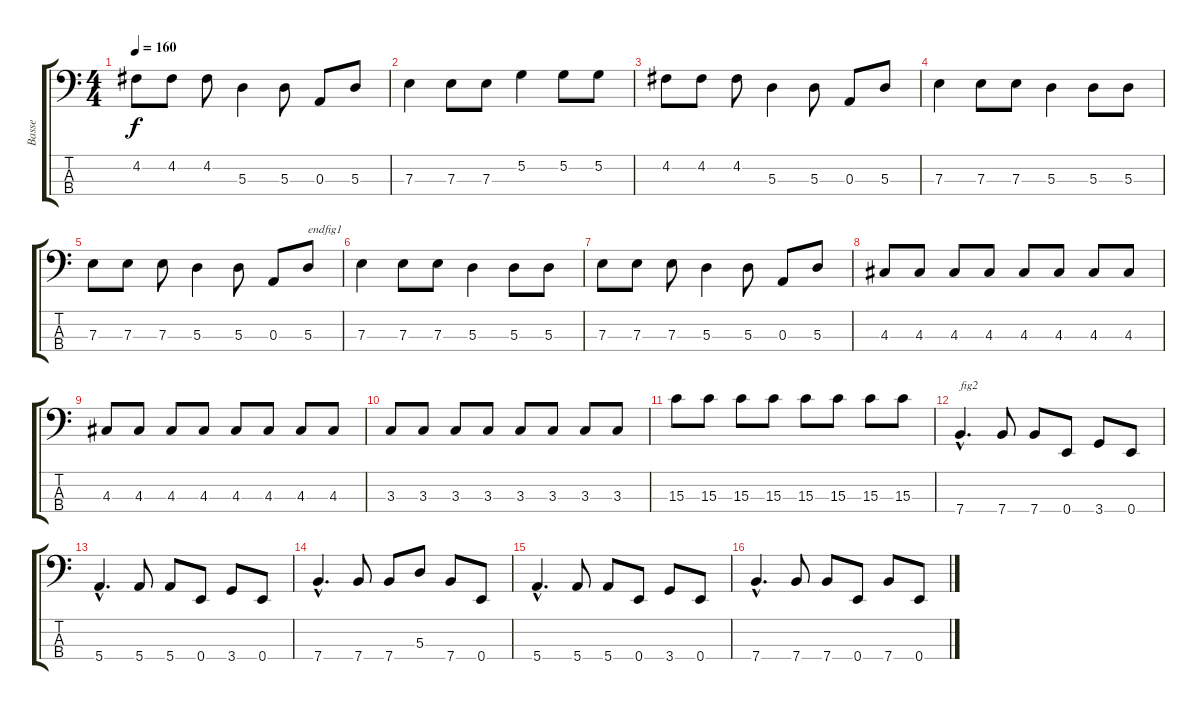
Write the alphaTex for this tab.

\track ("Basse" "Basse") {instrument electricbassfinger}
\staff {score tabs}
\tuning (G2 D2 A1 E1) {hide}
\ts (4 4)
\tempo 160
\clef f4
\ks c
4.2.8{dy f} 4.2.8 4.2.8 5.3.4 5.3.8 0.3.8 5.3.8 |
7.3.4 7.3.8 7.3.8 5.2.4 5.2.8 5.2.8 |
4.2.8 4.2.8 4.2.8 5.3.4 5.3.8 0.3.8 5.3.8 |
7.3.4 7.3.8 7.3.8 5.3.4 5.3.8 5.3.8 |
7.3.8 7.3.8 7.3.8 5.3.4 5.3.8 0.3.8 5.3.8{txt "endfig1"} |
7.3.4 7.3.8 7.3.8 5.3.4 5.3.8 5.3.8 |
7.3.8 7.3.8 7.3.8 5.3.4 5.3.8 0.3.8 5.3.8 |
4.3.8 4.3.8 4.3.8 4.3.8 4.3.8 4.3.8 4.3.8 4.3.8 |
4.3.8 4.3.8 4.3.8 4.3.8 4.3.8 4.3.8 4.3.8 4.3.8 |
3.3.8 3.3.8 3.3.8 3.3.8 3.3.8 3.3.8 3.3.8 3.3.8 |
15.3.8 15.3.8 15.3.8 15.3.8 15.3.8 15.3.8 15.3.8 15.3.8 |
7.4{hac}.4{d txt "fig2"} 7.4.8 7.4.8 0.4.8 3.4.8 0.4.8 |
5.4{hac}.4{d} 5.4.8 5.4.8 0.4.8 3.4.8 0.4.8 |
7.4{hac}.4{d} 7.4.8 7.4.8 5.3.8 7.4.8 0.4.8 |
5.4{hac}.4{d} 5.4.8 5.4.8 0.4.8 3.4.8 0.4.8 |
7.4{hac}.4{d} 7.4.8 7.4.8 0.4.8 7.4.8 0.4.8
